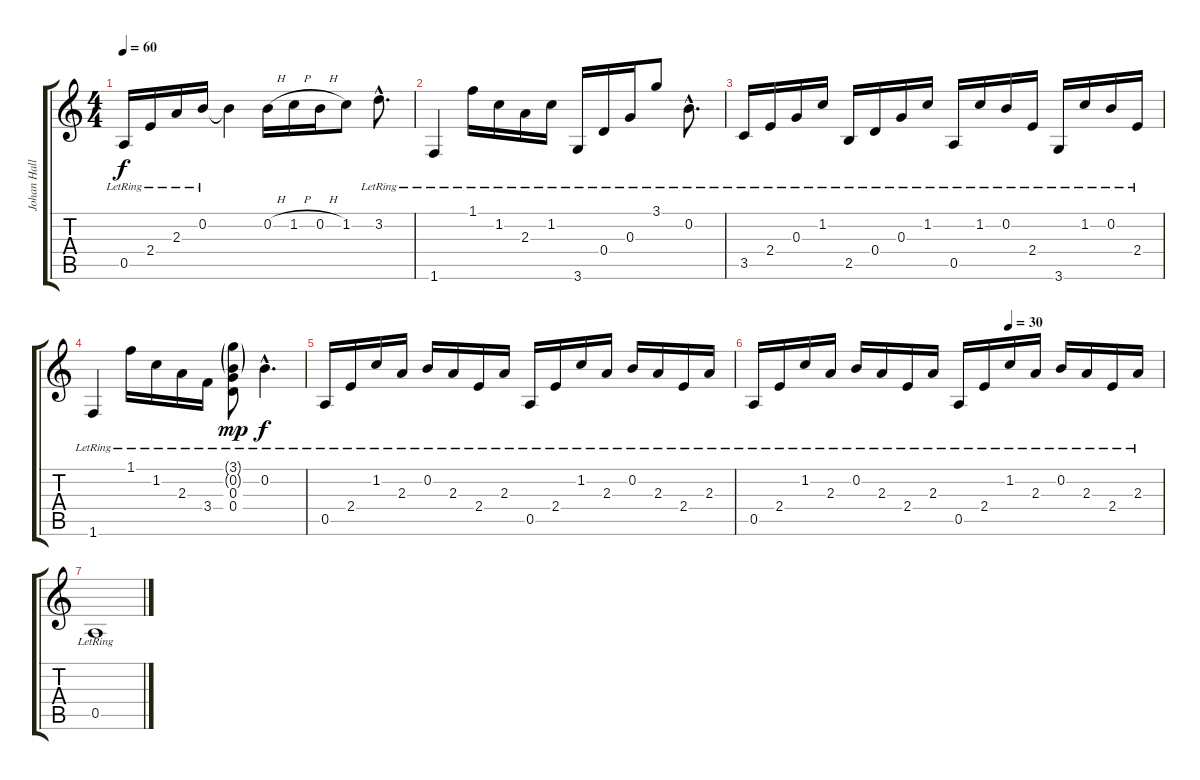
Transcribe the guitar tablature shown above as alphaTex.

\track ("Johan Hallgren" "Johan Hall") {instrument acousticguitarsteel}
\staff {score tabs}
\tuning (E4 B3 G3 D3 A2 E2) {hide}
\ts (4 4)
\tempo 60
\clef g2
\ks c
0.5{lr}.16{dy f} 2.4{lr}.16 2.3{lr}.16 0.2{lr}.16 0.2{t}.4 0.2{h}.16 1.2{h}.16 0.2{h}.16 1.2.8 3.2{hac lr}.8{d} |
1.6{lr}.4 1.1{lr}.16 1.2{lr}.16 2.3{lr}.16 1.2{lr}.16 3.6{lr}.16 0.4{lr}.16 0.3{lr}.16 3.1{lr}.8 0.2{hac lr}.8{d} |
3.5{lr}.16 2.4{lr}.16 0.3{lr}.16 1.2{lr}.16 2.5{lr}.16 0.4{lr}.16 0.3{lr}.16 1.2{lr}.16 0.5{lr}.16 1.2{lr}.16 0.2{lr}.16 2.4{lr}.16 3.6{lr}.16 1.2{lr}.16 0.2{lr}.16 2.4{lr}.16 |
1.6{lr}.4 1.1{lr}.16 1.2{lr}.16 2.3{lr}.16 3.4{lr}.16 (3.1{g lr} 0.2{g lr} 0.3{lr} 0.4{lr}).8{dy mp} 0.2{hac lr}.4{d dy f} |
0.5{lr}.16 2.4{lr}.16 1.2{lr}.16 2.3{lr}.16 0.2{lr}.16 2.3{lr}.16 2.4{lr}.16 2.3{lr}.16 0.5{lr}.16 2.4{lr}.16 1.2{lr}.16 2.3{lr}.16 0.2{lr}.16 2.3{lr}.16 2.4{lr}.16 2.3{lr}.16 |
\tempo (30 0.625)
0.5{lr}.16 2.4{lr}.16 1.2{lr}.16 2.3{lr}.16 0.2{lr}.16 2.3{lr}.16 2.4{lr}.16 2.3{lr}.16 0.5{lr}.16 2.4{lr}.16 1.2{lr}.16 2.3{lr}.16 0.2{lr}.16 2.3{lr}.16 2.4{lr}.16 2.3{lr}.16 |
0.5{lr}.1
